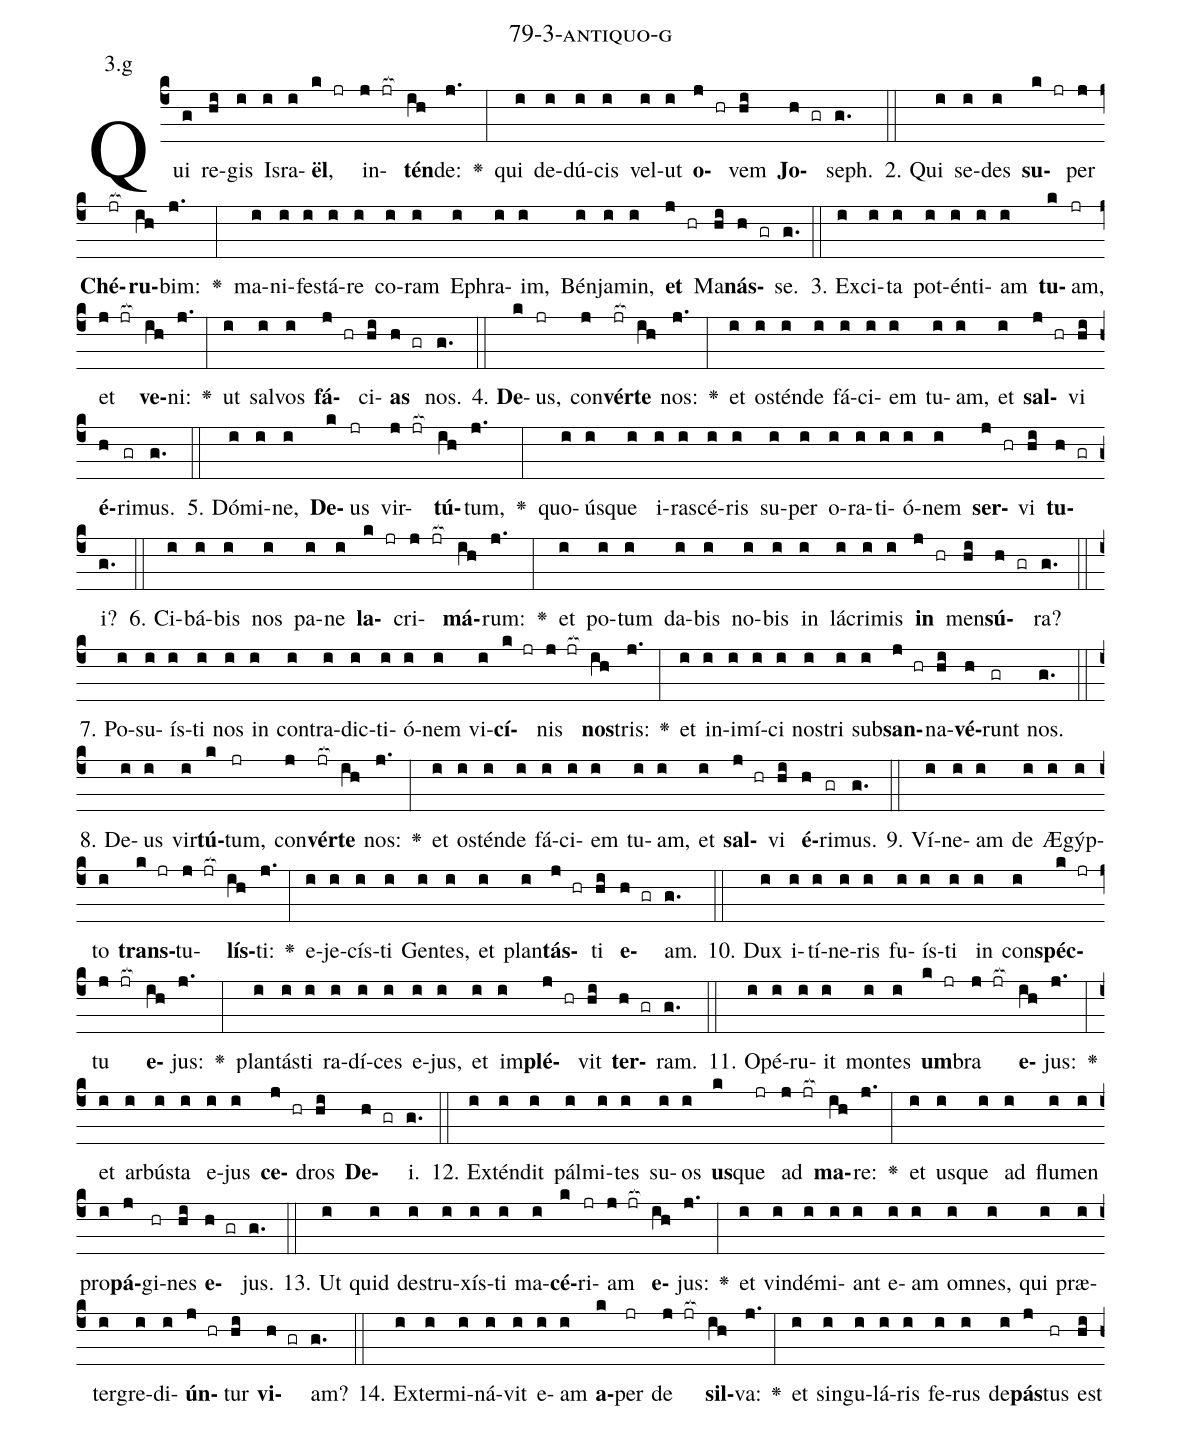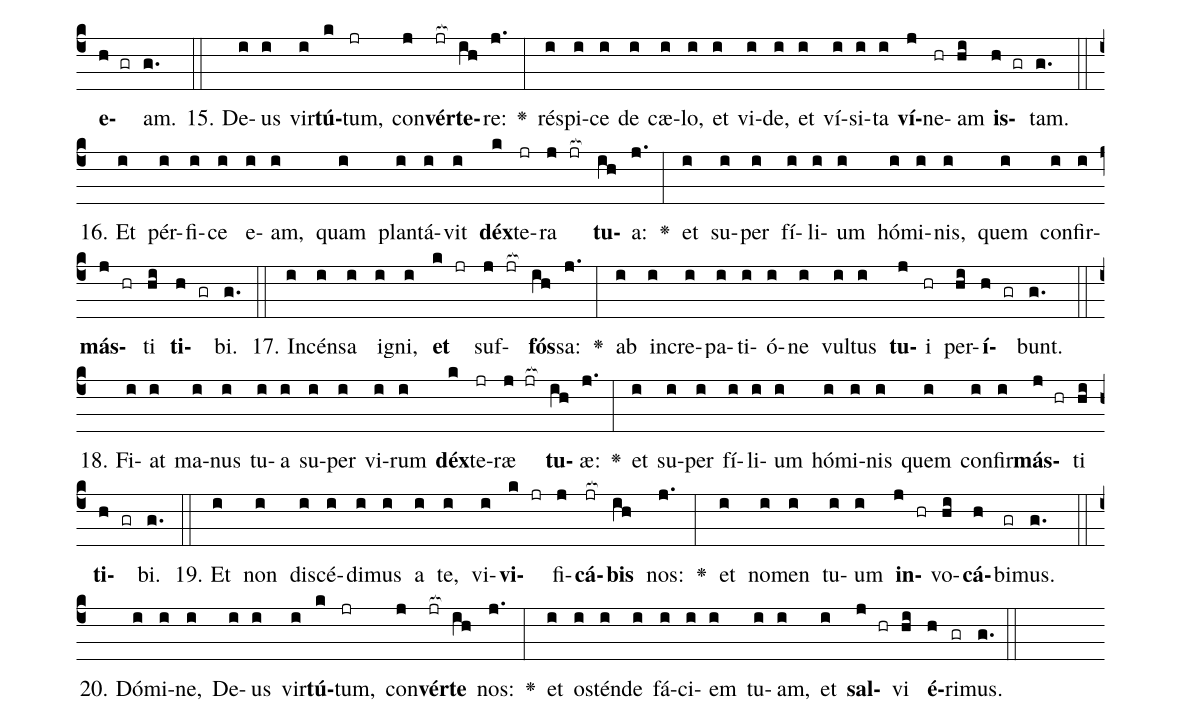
name: 79-3-antiquo-g;
annotation: 3.g;
%%
(c4)Qui(g) re(hi)gis(i) Is(i)ra(i)<b>ël</b>,(k jr) in(j jr[ocb:1{])<b>tén</b>(ih[ocb:0}])de:(j.) <v>\greheightstar</v>(:) qui(i) de(i)dú(i)cis(i) vel(i)ut(i) <b>o</b>(j hr)vem(hi) <b>Jo</b>(h gr)seph.(g.) (::)
2. Qui(i) se(i)des(i) <b>su</b>(k jr)per(j) <b>Ché</b>(jr[ocb:1{])<b>ru</b>(ih[ocb:0}])bim:(j.) <v>\greheightstar</v>(:) ma(i)ni(i)fes(i)tá(i)re(i) co(i)ram(i) E(i)phra(i)im,(i) Bén(i)ja(i)min,(i) <b>et</b>(j hr) Ma(hi)<b>nás</b>(h gr)se.(g.) (::)
3. Ex(i)ci(i)ta(i) pot(i)én(i)ti(i)am(i) <b>tu</b>(k)am,(jr) et(j jr[ocb:1{]) <b>ve</b>(ih[ocb:0}])ni:(j.) <v>\greheightstar</v>(:) ut(i) sal(i)vos(i) <b>fá</b>(j hr)ci(hi)<b>as</b>(h gr) nos.(g.) (::)
4. <b>De</b>(k)us,(jr) con(j)<b>vér</b>(jr[ocb:1{])<b>te</b>(ih[ocb:0}]) nos:(j.) <v>\greheightstar</v>(:) et(i) os(i)tén(i)de(i) fá(i)ci(i)em(i) tu(i)am,(i) et(i) <b>sal</b>(j hr)vi(hi) <b>é</b>(h)ri(gr)mus.(g.) (::)
5. Dó(i)mi(i)ne,(i) <b>De</b>(k)us(jr) vir(j jr[ocb:1{])<b>tú</b>(ih[ocb:0}])tum,(j.) <v>\greheightstar</v>(:) quo(i)ús(i)que(i) i(i)ra(i)scé(i)ris(i) su(i)per(i) o(i)ra(i)ti(i)ó(i)nem(i) <b>ser</b>(j hr)vi(hi) <b>tu</b>(h gr)i?(g.) (::)
6. Ci(i)bá(i)bis(i) nos(i) pa(i)ne(i) <b>la</b>(k jr)cri(j jr[ocb:1{])<b>má</b>(ih[ocb:0}])rum:(j.) <v>\greheightstar</v>(:) et(i) po(i)tum(i) da(i)bis(i) no(i)bis(i) in(i) lá(i)cri(i)mis(i) <b>in</b>(j hr) men(hi)<b>sú</b>(h gr)ra?(g.) (::)
7. Po(i)su(i)ís(i)ti(i) nos(i) in(i) con(i)tra(i)dic(i)ti(i)ó(i)nem(i) vi(i)<b>cí</b>(k jr)nis(j jr[ocb:1{]) <b>nos</b>(ih[ocb:0}])tris:(j.) <v>\greheightstar</v>(:) et(i) in(i)i(i)mí(i)ci(i) nos(i)tri(i) sub(i)<b>san</b>(j hr)na(hi)<b>vé</b>(h)runt(gr) nos.(g.) (::)
8. De(i)us(i) vir(i)<b>tú</b>(k)tum,(jr) con(j)<b>vér</b>(jr[ocb:1{])<b>te</b>(ih[ocb:0}]) nos:(j.) <v>\greheightstar</v>(:) et(i) os(i)tén(i)de(i) fá(i)ci(i)em(i) tu(i)am,(i) et(i) <b>sal</b>(j hr)vi(hi) <b>é</b>(h)ri(gr)mus.(g.) (::)
9. Ví(i)ne(i)am(i) de(i) Æ(i)gýp(i)to(i) <b>trans</b>(k jr)tu(j jr[ocb:1{])<b>lís</b>(ih[ocb:0}])ti:(j.) <v>\greheightstar</v>(:) e(i)je(i)cís(i)ti(i) Gen(i)tes,(i) et(i) plan(i)<b>tás</b>(j hr)ti(hi) <b>e</b>(h gr)am.(g.) (::)
10. Dux(i) i(i)tí(i)ne(i)ris(i) fu(i)ís(i)ti(i) in(i) con(i)<b>spéc</b>(k jr)tu(j jr[ocb:1{]) <b>e</b>(ih[ocb:0}])jus:(j.) <v>\greheightstar</v>(:) plan(i)tás(i)ti(i) ra(i)dí(i)ces(i) e(i)jus,(i) et(i) im(i)<b>plé</b>(j hr)vit(hi) <b>ter</b>(h gr)ram.(g.) (::)
11. O(i)pé(i)ru(i)it(i) mon(i)tes(i) <b>um</b>(k jr)bra(j jr[ocb:1{]) <b>e</b>(ih[ocb:0}])jus:(j.) <v>\greheightstar</v>(:) et(i) ar(i)bús(i)ta(i) e(i)jus(i) <b>ce</b>(j hr)dros(hi) <b>De</b>(h gr)i.(g.) (::)
12. Ex(i)tén(i)dit(i) pál(i)mi(i)tes(i) su(i)os(i) <b>us</b>(k)que(jr) ad(j jr[ocb:1{]) <b>ma</b>(ih[ocb:0}])re:(j.) <v>\greheightstar</v>(:) et(i) us(i)que(i) ad(i) flu(i)men(i) pro(i)<b>pá</b>(j)gi(hr)nes(hi) <b>e</b>(h gr)jus.(g.) (::)
13. Ut(i) quid(i) de(i)stru(i)xís(i)ti(i) ma(i)<b>cé</b>(k)ri(jr)am(j jr[ocb:1{]) <b>e</b>(ih[ocb:0}])jus:(j.) <v>\greheightstar</v>(:) et(i) vin(i)dé(i)mi(i)ant(i) e(i)am(i) om(i)nes,(i) qui(i) præ(i)ter(i)gre(i)di(i)<b>ún</b>(j hr)tur(hi) <b>vi</b>(h gr)am?(g.) (::)
14. Ex(i)ter(i)mi(i)ná(i)vit(i) e(i)am(i) <b>a</b>(k)per(jr) de(j jr[ocb:1{]) <b>sil</b>(ih[ocb:0}])va:(j.) <v>\greheightstar</v>(:) et(i) sin(i)gu(i)lá(i)ris(i) fe(i)rus(i) de(i)<b>pás</b>(j)tus(hr) est(hi) <b>e</b>(h gr)am.(g.) (::)
15. De(i)us(i) vir(i)<b>tú</b>(k)tum,(jr) con(j)<b>vér</b>(jr[ocb:1{])<b>te</b>(ih[ocb:0}])re:(j.) <v>\greheightstar</v>(:) ré(i)spi(i)ce(i) de(i) cæ(i)lo,(i) et(i) vi(i)de,(i) et(i) ví(i)si(i)ta(i) <b>ví</b>(j)ne(hr)am(hi) <b>is</b>(h gr)tam.(g.) (::)
16. Et(i) pér(i)fi(i)ce(i) e(i)am,(i) quam(i) plan(i)tá(i)vit(i) <b>déx</b>(k)te(jr)ra(j jr[ocb:1{]) <b>tu</b>(ih[ocb:0}])a:(j.) <v>\greheightstar</v>(:) et(i) su(i)per(i) fí(i)li(i)um(i) hó(i)mi(i)nis,(i) quem(i) con(i)fir(i)<b>más</b>(j hr)ti(hi) <b>ti</b>(h gr)bi.(g.) (::)
17. In(i)cén(i)sa(i) i(i)gni,(i) <b>et</b>(k jr) suf(j jr[ocb:1{])<b>fós</b>(ih[ocb:0}])sa:(j.) <v>\greheightstar</v>(:) ab(i) in(i)cre(i)pa(i)ti(i)ó(i)ne(i) vul(i)tus(i) <b>tu</b>(j)i(hr) per(hi)<b>í</b>(h gr)bunt.(g.) (::)
18. Fi(i)at(i) ma(i)nus(i) tu(i)a(i) su(i)per(i) vi(i)rum(i) <b>déx</b>(k)te(jr)ræ(j jr[ocb:1{]) <b>tu</b>(ih[ocb:0}])æ:(j.) <v>\greheightstar</v>(:) et(i) su(i)per(i) fí(i)li(i)um(i) hó(i)mi(i)nis(i) quem(i) con(i)fir(i)<b>más</b>(j hr)ti(hi) <b>ti</b>(h gr)bi.(g.) (::)
19. Et(i) non(i) di(i)scé(i)di(i)mus(i) a(i) te,(i) vi(i)<b>vi</b>(k jr)fi(j)<b>cá</b>(jr[ocb:1{])<b>bis</b>(ih[ocb:0}]) nos:(j.) <v>\greheightstar</v>(:) et(i) no(i)men(i) tu(i)um(i) <b>in</b>(j hr)vo(hi)<b>cá</b>(h)bi(gr)mus.(g.) (::)
20. Dó(i)mi(i)ne,(i) De(i)us(i) vir(i)<b>tú</b>(k)tum,(jr) con(j)<b>vér</b>(jr[ocb:1{])<b>te</b>(ih[ocb:0}]) nos:(j.) <v>\greheightstar</v>(:) et(i) os(i)tén(i)de(i) fá(i)ci(i)em(i) tu(i)am,(i) et(i) <b>sal</b>(j hr)vi(hi) <b>é</b>(h)ri(gr)mus.(g.) (::)
